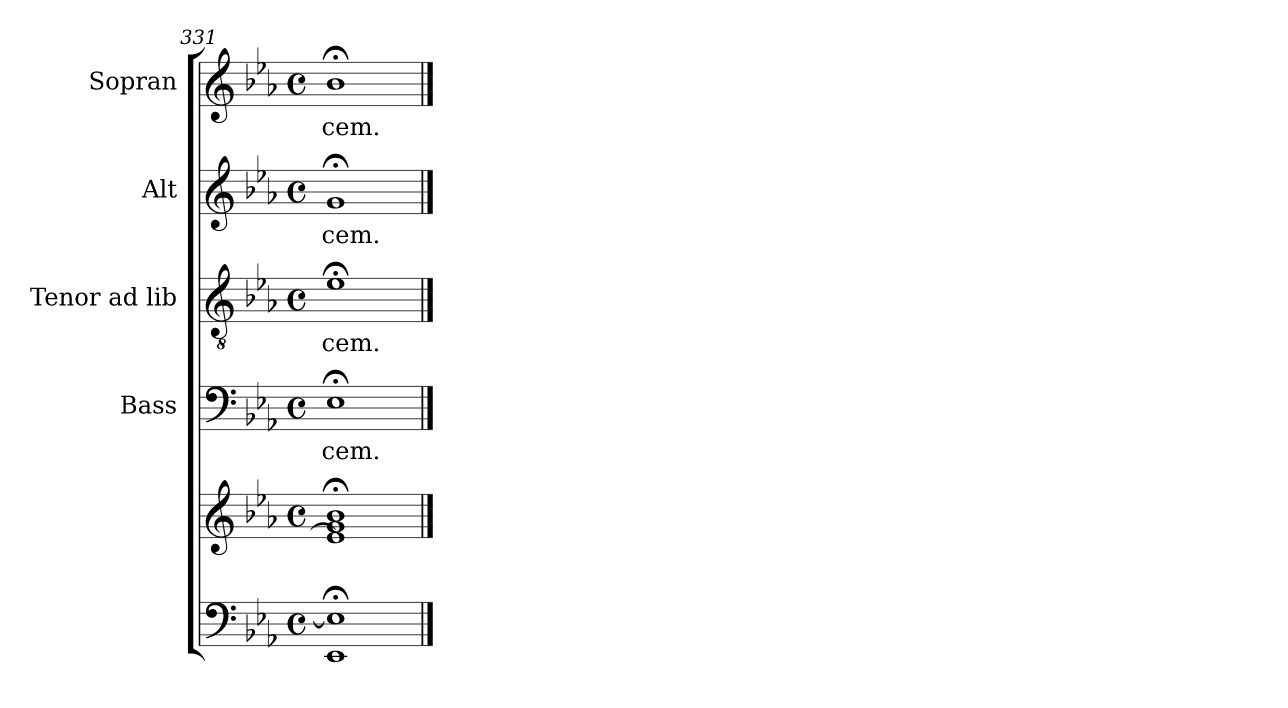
**kern	**kern	**kern	**text	**kern	**text	**kern	**text	**kern	**text
*part5	*part5	*part4	*part4	*part3	*part3	*part2	*part2	*part1	*part1
*staff6	*staff5	*staff4	*staff4	*staff3	*staff3	*staff2	*staff2	*staff1	*staff1
*	*	*I"Bass	*	*I"Tenor ad lib	*	*I"Alt	*	*I"Sopran	*
*	*	*I'B	*	*I'T	*	*I'A	*	*I'S	*
*clefF4	*clefG2	*clefF4	*	*clefGv2	*	*clefG2	*	*clefG2	*
*k[b-e-a-]	*k[b-e-a-]	*k[b-e-a-]	*	*k[b-e-a-]	*	*k[b-e-a-]	*	*k[b-e-a-]	*
*E-:	*E-:	*E-:	*	*E-:	*	*E-:	*	*E-:	*
*M4/4	*M4/4	*M4/4	*	*M4/4	*	*M4/4	*	*M4/4	*
*met(c)	*met(c)	*met(c)	*	*met(c)	*	*met(c)	*	*met(c)	*
=331	=331	=331	=331	=331	=331	=331	=331	=331	=331
*	*^	*	*	*	*	*	*	*	*
!	!	!	!	!LO:LY:b	!	!LO:LY:b	!	!LO:LY:b	!	!LO:LY:b
1EE-; 1E-];	1g;< 1b-;<	1e-]	1E-;<	-cem.	1e-;<	-cem.	1g;<	-cem.	1b-;<	-cem.
*	*v	*v	*	*	*	*	*	*	*	*
==	==	==	==	==	==	==	==	==	==
*-	*-	*-	*-	*-	*-	*-	*-	*-	*-
